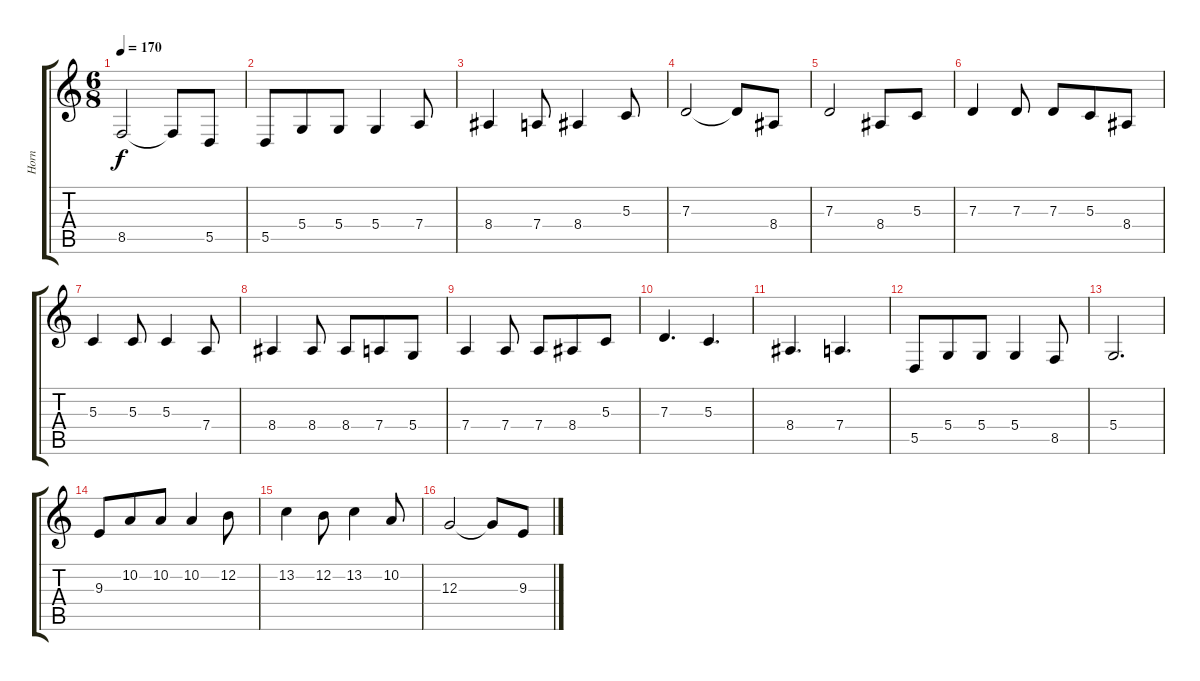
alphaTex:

\track ("Horn" "Horn") {instrument frenchhorn}
\staff {score tabs}
\tuning (E4 B3 G3 D3 A2 E2) {hide}
\ts (6 8)
\tempo 170
\clef g2
\ks c
8.5.2{dy f} 8.5{t}.8 5.5.8 |
5.5.8 5.4.8 5.4.8 5.4.4 7.4.8 |
8.4.4 7.4.8 8.4.4 5.3.8 |
7.3.2 7.3{t}.8 8.4.8 |
7.3.2 8.4.8 5.3.8 |
7.3.4 7.3.8 7.3.8 5.3.8 8.4.8 |
5.3.4 5.3.8 5.3.4 7.4.8 |
8.4.4 8.4.8 8.4.8 7.4.8 5.4.8 |
7.4.4 7.4.8 7.4.8 8.4.8 5.3.8 |
7.3.4{d} 5.3.4{d} |
8.4.4{d} 7.4.4{d} |
5.5.8 5.4.8 5.4.8 5.4.4 8.5.8 |
5.4.2{d} |
9.3.8 10.2.8 10.2.8 10.2.4 12.2.8 |
13.2.4 12.2.8 13.2.4 10.2.8 |
12.3.2 12.3{t}.8 9.3.8
